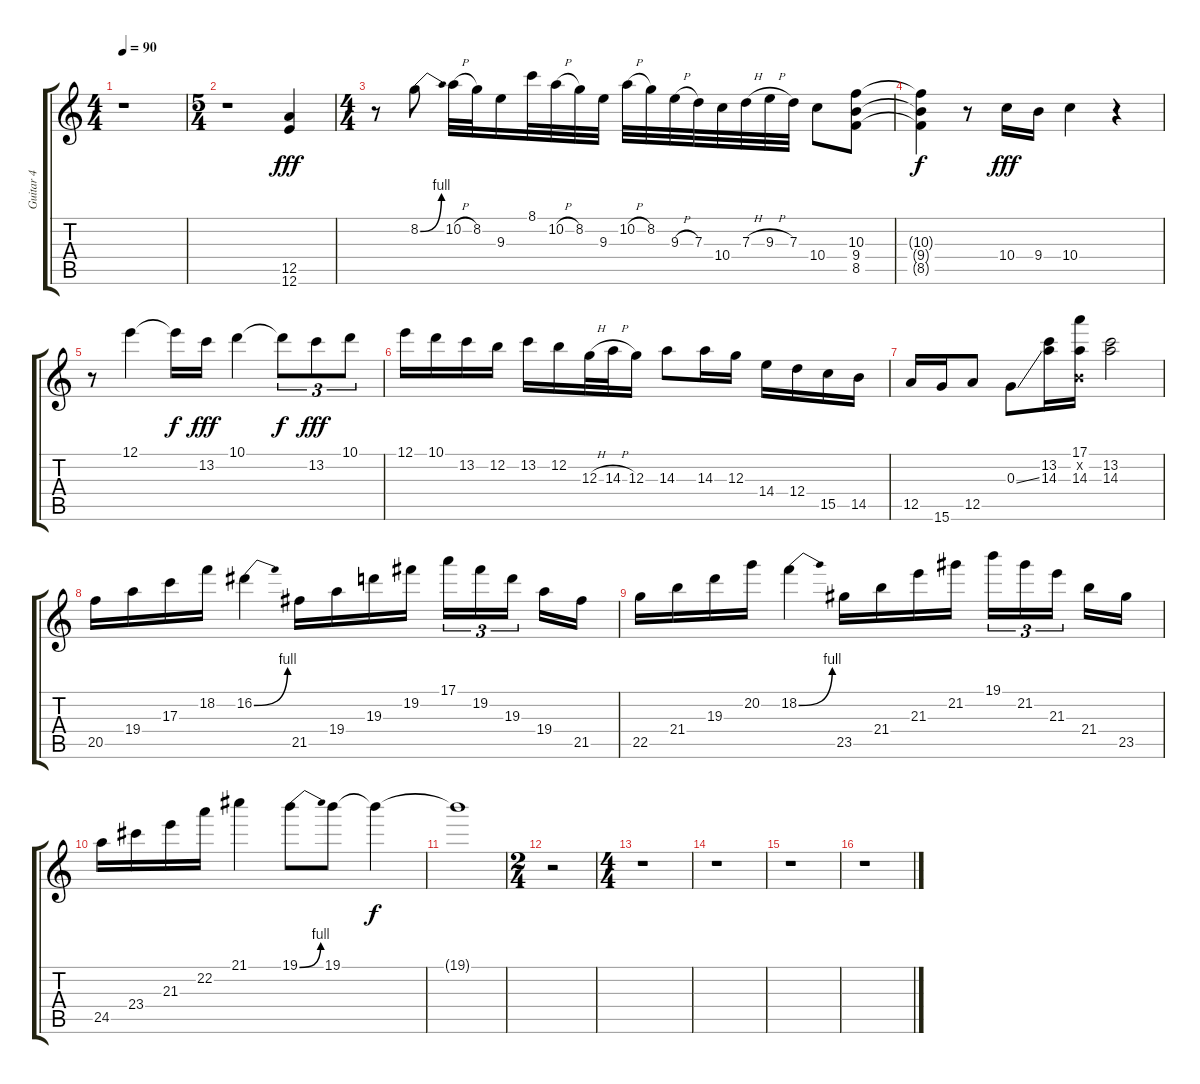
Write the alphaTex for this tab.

\track ("Guitar 4" "Guitar 4") {instrument distortionguitar}
\staff {score tabs}
\tuning (E4 B3 G3 D3 A2 E2) {hide}
\ts (4 4)
\tempo 90
\clef g2
\ks c
r.1{dy fff} |
\ts (5 4)
r.1 (12.5 12.6).4 |
\ts (4 4)
r.8 8.2{be (bend 0 0 60 4)}.8 10.2{h}.32 8.2.32 9.3.16 8.1.32 10.2{h}.32 8.2.32 9.3.32 10.2{h}.32 8.2.32 9.3{h}.32 7.3.32 10.4.32 7.3{h}.32 9.3{h}.32 7.3.32 10.4.8 (10.3 9.4 8.5).8 |
(10.3{t} 9.4{t} 8.5{t}).4{dy f} r.8 10.4.16{dy fff} 9.4.16 10.4.4 r.4 |
r.8 12.1.4 12.1{t}.16{dy f} 13.2.16{dy fff} 10.1.4 10.1{t}.8{tu (3 2) dy f} 13.2.8{tu (3 2) dy fff} 10.1.8{tu (3 2)} |
12.1.16 10.1.16 13.2.16 12.2.16 13.2.16 12.2.16 12.3{h}.32 14.3{h}.32 12.3.16 14.3.8 14.3.16 12.3.16 14.4.16 12.4.16 15.5.16 14.5.16 |
12.5.16 15.6.16 12.5.8 0.3{ss}.8 (13.2 14.3).16 (17.1 0.2{x} 14.3).16 (13.2 14.3).2 |
20.5.16 19.4.16 17.3.16 18.2.16 16.2{be (bend 0 0 60 4)}.4 21.5.16 19.4.16 19.3.16 19.2.16 17.1.16{tu (3 2)} 19.2.16{tu (3 2)} 19.3.16{tu (3 2)} 19.4.16 21.5.16 |
22.5.16 21.4.16 19.3.16 20.2.16 18.2{be (bend 0 0 60 4)}.4 23.5.16 21.4.16 21.3.16 21.2.16 19.1.16{tu (3 2)} 21.2.16{tu (3 2)} 21.3.16{tu (3 2)} 21.4.16 23.5.16 |
24.5.16 23.4.16 21.3.16 22.2.16 21.1.4 19.1{be (bend 0 0 60 4)}.8 19.1.8 19.1{t}.4{dy f} |
19.1{t}.1 |
\ts (2 4)
r.2 |
\ts (4 4)
r.1 |
r.1 |
r.1 |
r.1
